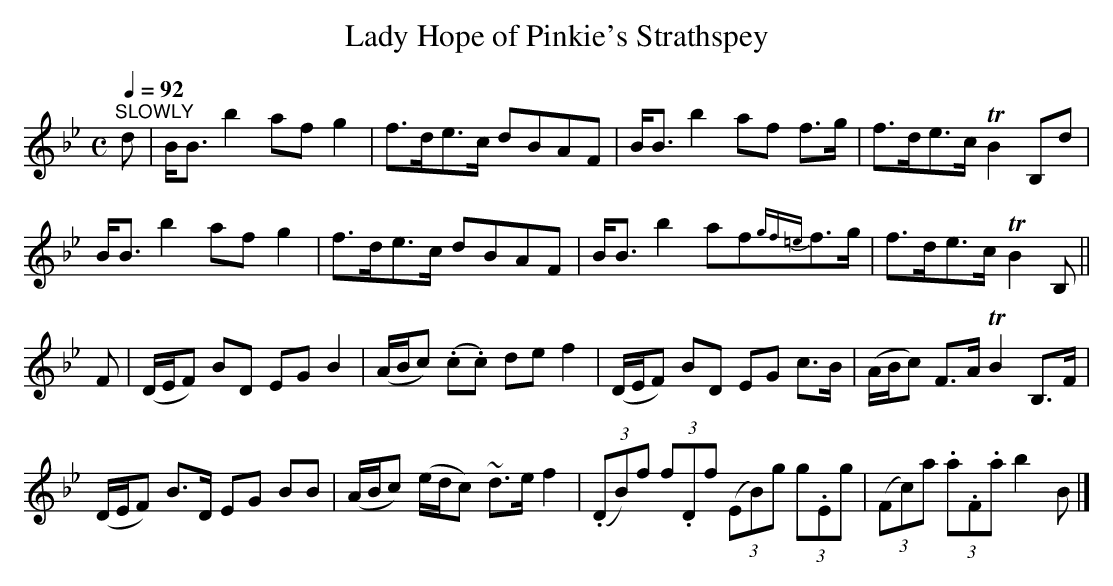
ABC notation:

X:1
T:Lady Hope of Pinkie's Strathspey
M:C
L:1/8
Q:1/4=92
K:Bb
"^SLOWLY"
d|B<B b2 af g2|f>de>c dBAF|B<Bb2 af      f>g|f>de>c TB2B,d|
  B<B b2 af g2|f>de>c dBAF|B<Bb2 af{gf=e}f>g|f>de>c TB2B,||
F|   (D/E/F) BD      EG     B2  |  (A/B/c) (.c.c)    de  f2  |\
     (D/E/F) BD      EG     c>B |  (A/B/c)   F>A    TB2  B,>F|
     (D/E/F) B>D     EG     BB  |  (A/B/c)  (e/d/c) ~d>e f2  |\
  (3(.DB)f (3f.Df (3(EB)g (3g.Eg|(3(Fc)a  (3.a.F.a   b2  B  |]
